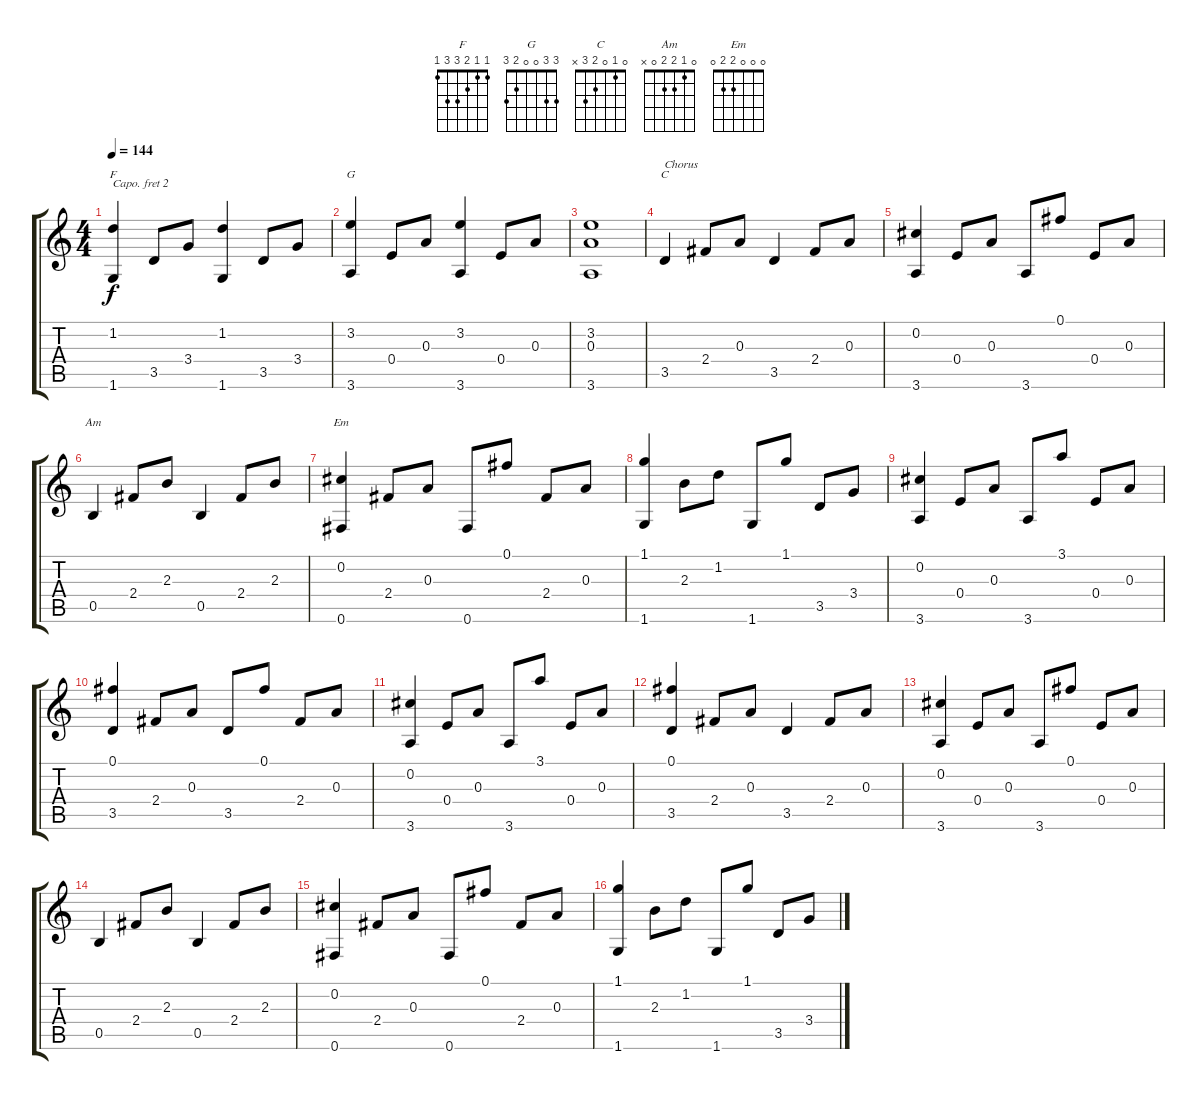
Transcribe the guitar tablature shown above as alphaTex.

\track "" {instrument acousticguitarsteel}
\staff {score tabs}
\capo 2
\tuning (E4 B3 G3 D3 A2 E2) {hide}
\chord ("F" 1 1 2 3 3 1)
\chord ("G" 3 3 0 0 2 3)
\chord ("C" 0 1 0 2 3 x)
\chord ("Am" 0 1 2 2 0 x)
\chord ("Em" 0 0 0 2 2 0)
\ts (4 4)
\tempo 144
\clef g2
\ks c
(1.2 1.6).4{ch "F" dy f} 3.5.8 3.4.8 (1.2 1.6).4 3.5.8 3.4.8 |
(3.2 3.6).4{ch "G"} 0.4.8 0.3.8 (3.2 3.6).4 0.4.8 0.3.8 |
(3.2 0.3 3.6).1 |
3.5.4{ch "C" txt "Chorus"} 2.4.8 0.3.8 3.5.4 2.4.8 0.3.8 |
(0.2 3.6).4 0.4.8 0.3.8 3.6.8 0.1.8 0.4.8 0.3.8 |
0.5.4{ch "Am"} 2.4.8 2.3.8 0.5.4 2.4.8 2.3.8 |
(0.2 0.6).4{ch "Em"} 2.4.8 0.3.8 0.6.8 0.1.8 2.4.8 0.3.8 |
(1.1 1.6).4 2.3.8 1.2.8 1.6.8 1.1.8 3.5.8 3.4.8 |
(0.2 3.6).4 0.4.8 0.3.8 3.6.8 3.1.8 0.4.8 0.3.8 |
(0.1 3.5).4 2.4.8 0.3.8 3.5.8 0.1.8 2.4.8 0.3.8 |
(0.2 3.6).4 0.4.8 0.3.8 3.6.8 3.1.8 0.4.8 0.3.8 |
(0.1 3.5).4 2.4.8 0.3.8 3.5.4 2.4.8 0.3.8 |
(0.2 3.6).4 0.4.8 0.3.8 3.6.8 0.1.8 0.4.8 0.3.8 |
0.5.4 2.4.8 2.3.8 0.5.4 2.4.8 2.3.8 |
(0.2 0.6).4 2.4.8 0.3.8 0.6.8 0.1.8 2.4.8 0.3.8 |
(1.1 1.6).4 2.3.8 1.2.8 1.6.8 1.1.8 3.5.8 3.4.8
